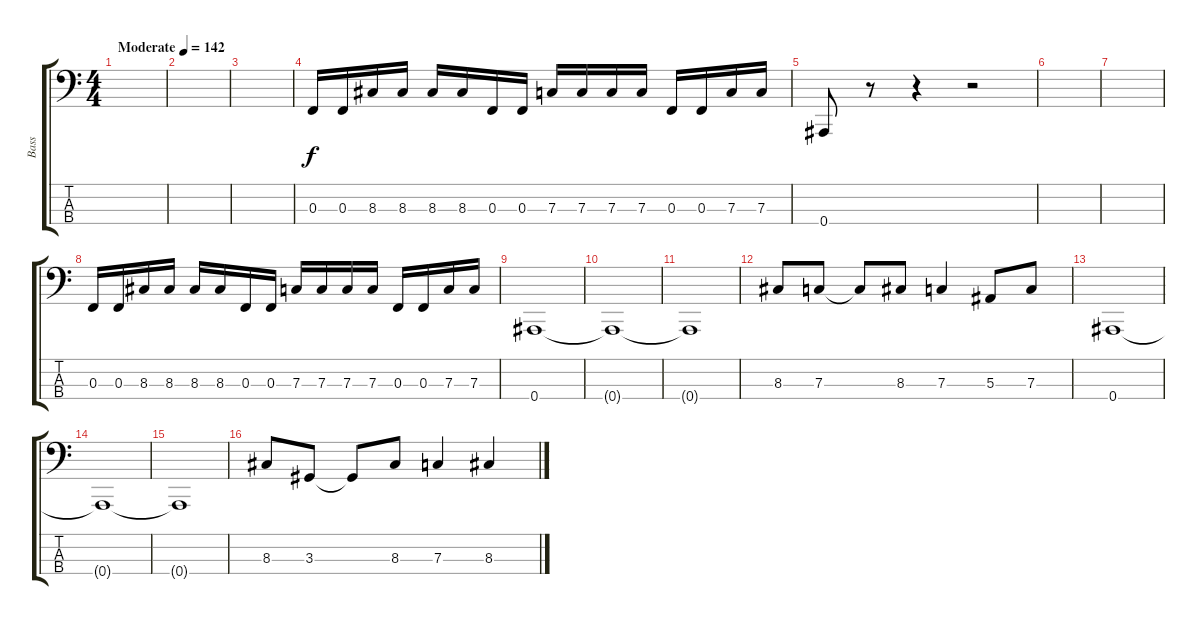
\track ("Bass" "Bass") {instrument electricbassfinger}
\staff {score tabs}
\tuning (Eb2 Bb1 F1 Bb0) {hide}
\ts (4 4)
\tempo (142 "Moderate")
\clef f4
\ks c
|
|
|
0.3.16 0.3.16 8.3.16 8.3.16 8.3.16 8.3.16 0.3.16 0.3.16 7.3.16 7.3.16 7.3.16 7.3.16 0.3.16 0.3.16 7.3.16 7.3.16 |
0.4.8 r.8 r.4 r.2 |
|
|
0.3.16 0.3.16 8.3.16 8.3.16 8.3.16 8.3.16 0.3.16 0.3.16 7.3.16 7.3.16 7.3.16 7.3.16 0.3.16 0.3.16 7.3.16 7.3.16 |
0.4.1 |
0.4{t}.1 |
0.4{t}.1 |
8.3.8 7.3.8 7.3{t}.8 8.3.8 7.3.4 5.3.8 7.3.8 |
0.4.1 |
0.4{t}.1 |
0.4{t}.1 |
8.3.8 3.3.8 3.3{t}.8 8.3.8 7.3.4 8.3.4
